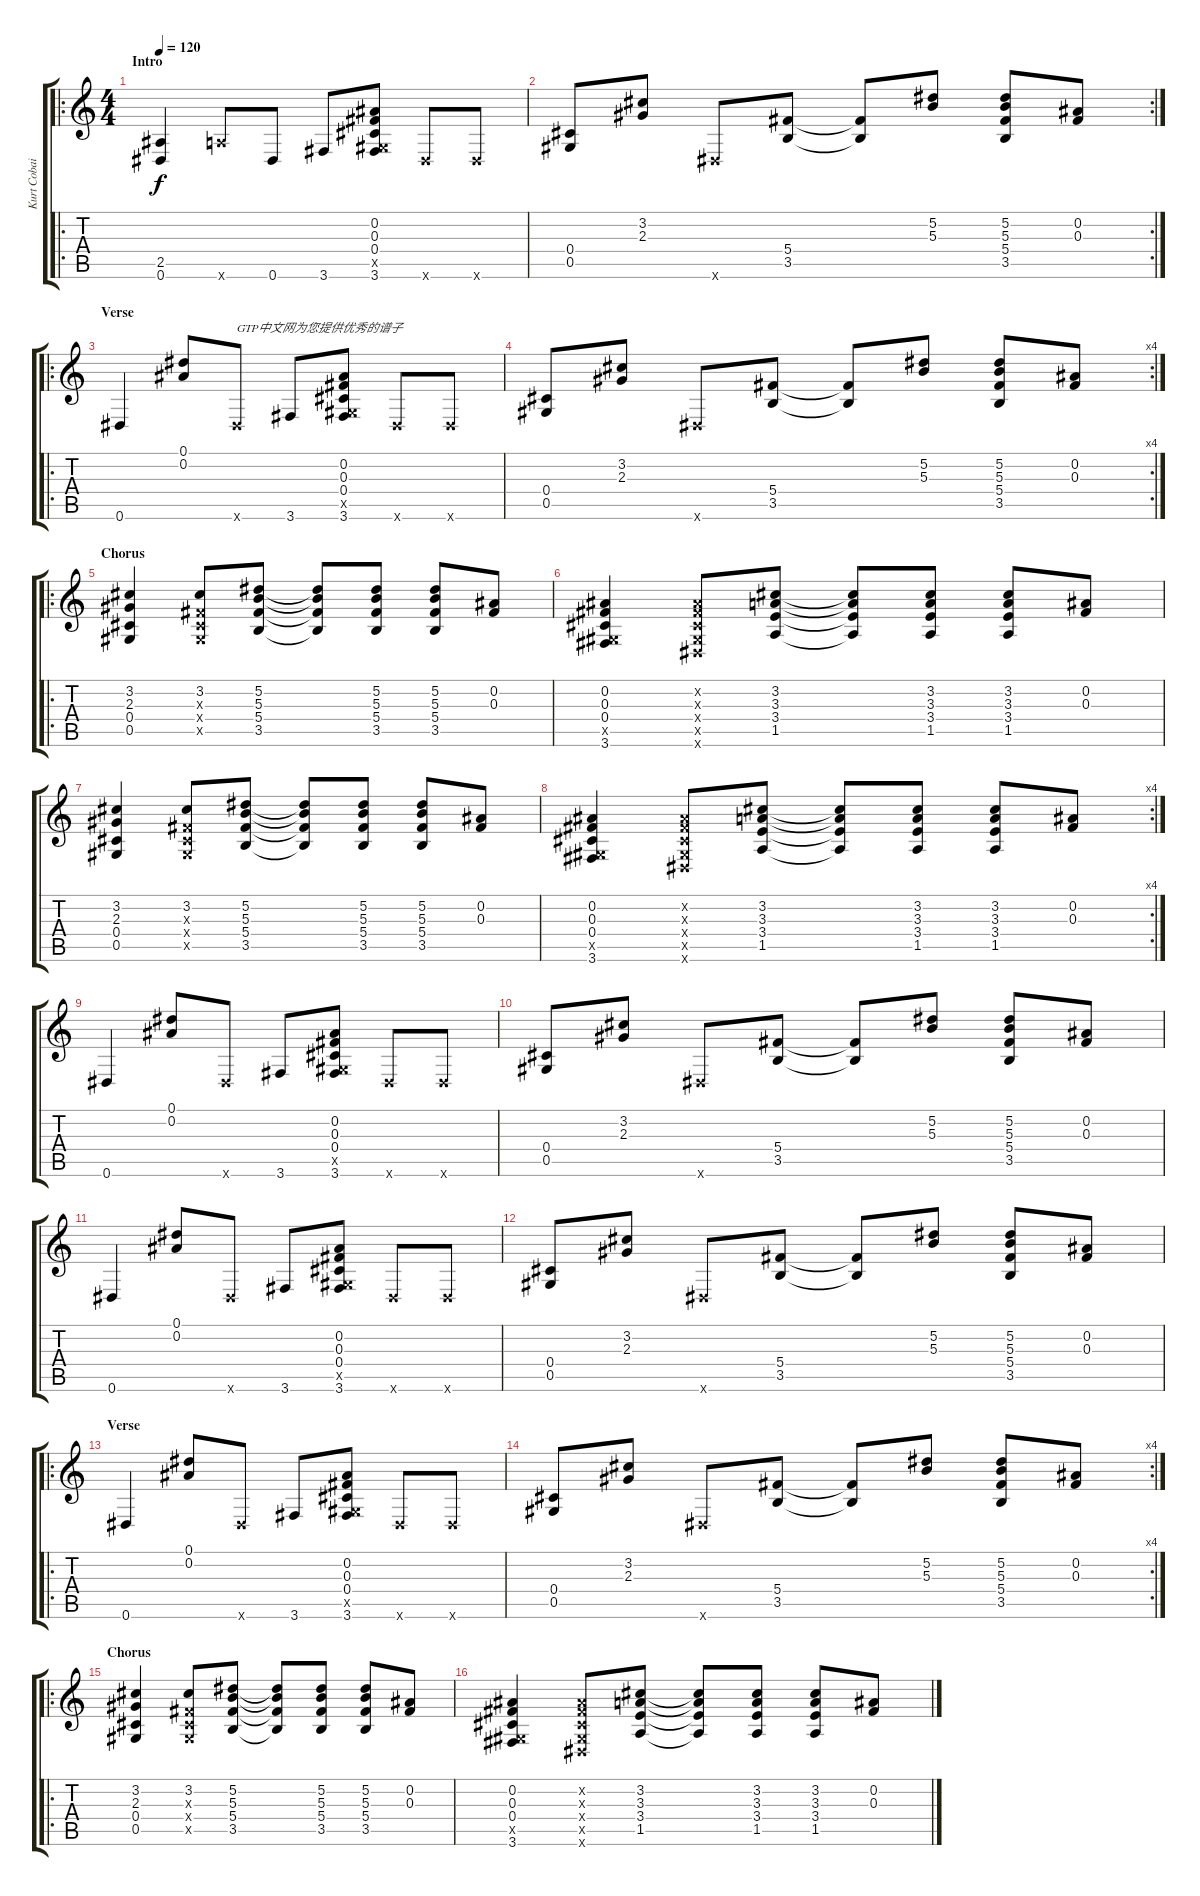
\track ("Kurt Cobain" "Kurt Cobai") {instrument acousticguitarsteel}
\staff {score tabs}
\tuning (Eb4 Bb3 Gb3 Db3 Ab2 Eb2) {hide}
\ro
\ts (4 4)
\section ("" "Intro")
\tempo 120
\clef g2
\ks c
(2.5 0.6).4{dy f instrument acousticguitarsteel} 6.6{x}.8 0.6.8 3.6.8 (0.2 0.3 0.4 0.5{x} 3.6).8 0.6{x}.8 0.6{x}.8 |
\rc 2
(0.4 0.5).8 (3.2 2.3).8 0.6{x}.8 (5.4 3.5).8 (5.4{t} 3.5{t}).8 (5.2 5.3).8 (5.2 5.3 5.4 3.5).8 (0.2 0.3).8 |
\ro
\section ("" "Verse")
0.6.4 (0.1 0.2).8 0.6{x}.8{txt "GTP中文网为您提供优秀的谱子"} 3.6.8 (0.2 0.3 0.4 0.5{x} 3.6).8 0.6{x}.8 0.6{x}.8 |
\rc 4
(0.4 0.5).8 (3.2 2.3).8 0.6{x}.8 (5.4 3.5).8 (5.4{t} 3.5{t}).8 (5.2 5.3).8 (5.2 5.3 5.4 3.5).8 (0.2 0.3).8 |
\ro
\section ("" "Chorus")
(3.2 2.3 0.4 0.5).4 (3.2 0.3{x} 0.4{x} 0.5{x}).8 (5.2 5.3 5.4 3.5).8 (5.2{t} 5.3{t} 5.4{t} 3.5{t}).8 (5.2 5.3 5.4 3.5).8 (5.2 5.3 5.4 3.5).8 (0.2 0.3).8 |
(0.2 0.3 0.4 0.5{x} 3.6).4 (0.2{x} 0.3{x} 0.4{x} 0.5{x} 0.6{x}).8 (3.2 3.3 3.4 1.5).8 (3.2{t} 3.3{t} 3.4{t} 1.5{t}).8 (3.2 3.3 3.4 1.5).8 (3.2 3.3 3.4 1.5).8 (0.2 0.3).8 |
(3.2 2.3 0.4 0.5).4 (3.2 0.3{x} 0.4{x} 0.5{x}).8 (5.2 5.3 5.4 3.5).8 (5.2{t} 5.3{t} 5.4{t} 3.5{t}).8 (5.2 5.3 5.4 3.5).8 (5.2 5.3 5.4 3.5).8 (0.2 0.3).8 |
\rc 4
(0.2 0.3 0.4 0.5{x} 3.6).4 (0.2{x} 0.3{x} 0.4{x} 0.5{x} 0.6{x}).8 (3.2 3.3 3.4 1.5).8 (3.2{t} 3.3{t} 3.4{t} 1.5{t}).8 (3.2 3.3 3.4 1.5).8 (3.2 3.3 3.4 1.5).8 (0.2 0.3).8 |
0.6.4 (0.1 0.2).8 0.6{x}.8 3.6.8 (0.2 0.3 0.4 0.5{x} 3.6).8 0.6{x}.8 0.6{x}.8 |
(0.4 0.5).8 (3.2 2.3).8 0.6{x}.8 (5.4 3.5).8 (5.4{t} 3.5{t}).8 (5.2 5.3).8 (5.2 5.3 5.4 3.5).8 (0.2 0.3).8 |
0.6.4 (0.1 0.2).8 0.6{x}.8 3.6.8 (0.2 0.3 0.4 0.5{x} 3.6).8 0.6{x}.8 0.6{x}.8 |
(0.4 0.5).8 (3.2 2.3).8 0.6{x}.8 (5.4 3.5).8 (5.4{t} 3.5{t}).8 (5.2 5.3).8 (5.2 5.3 5.4 3.5).8 (0.2 0.3).8 |
\ro
\section ("" "Verse")
0.6.4 (0.1 0.2).8 0.6{x}.8 3.6.8 (0.2 0.3 0.4 0.5{x} 3.6).8 0.6{x}.8 0.6{x}.8 |
\rc 4
(0.4 0.5).8 (3.2 2.3).8 0.6{x}.8 (5.4 3.5).8 (5.4{t} 3.5{t}).8 (5.2 5.3).8 (5.2 5.3 5.4 3.5).8 (0.2 0.3).8 |
\ro
\section ("" "Chorus")
(3.2 2.3 0.4 0.5).4 (3.2 0.3{x} 0.4{x} 0.5{x}).8 (5.2 5.3 5.4 3.5).8 (5.2{t} 5.3{t} 5.4{t} 3.5{t}).8 (5.2 5.3 5.4 3.5).8 (5.2 5.3 5.4 3.5).8 (0.2 0.3).8 |
(0.2 0.3 0.4 0.5{x} 3.6).4 (0.2{x} 0.3{x} 0.4{x} 0.5{x} 0.6{x}).8 (3.2 3.3 3.4 1.5).8 (3.2{t} 3.3{t} 3.4{t} 1.5{t}).8 (3.2 3.3 3.4 1.5).8 (3.2 3.3 3.4 1.5).8 (0.2 0.3).8
